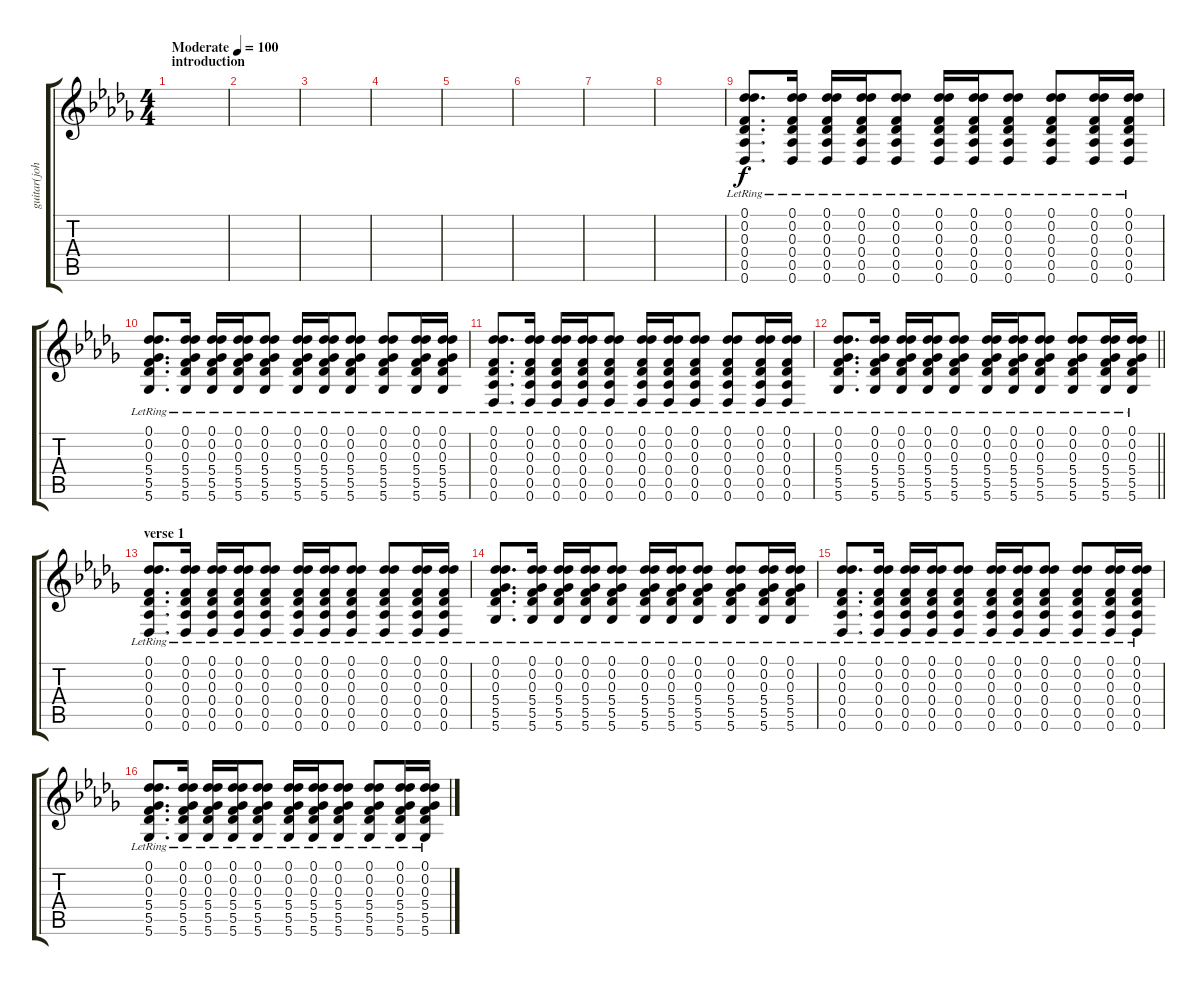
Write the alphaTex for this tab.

\track ("guitar(john rzeznik)" "guitar(joh") {instrument acousticguitarsteel}
\staff {score tabs}
\tuning (Db4 Db4 F3 Db3 Ab2 Db2) {hide}
\ts (4 4)
\section ("" "introduction")
\tempo (100 "Moderate")
\clef g2
\ks db
|
|
|
|
|
|
|
|
(0.1{lr} 0.2{lr} 0.3{lr} 0.4{lr} 0.5{lr} 0.6{lr}).8{d} (0.1{lr} 0.2{lr} 0.3{lr} 0.4{lr} 0.5{lr} 0.6{lr}).16 (0.1{lr} 0.2{lr} 0.3{lr} 0.4{lr} 0.5{lr} 0.6{lr}).16 (0.1{lr} 0.2{lr} 0.3{lr} 0.4{lr} 0.5{lr} 0.6{lr}).16 (0.1{lr} 0.2{lr} 0.3{lr} 0.4{lr} 0.5{lr} 0.6{lr}).8 (0.1{lr} 0.2{lr} 0.3{lr} 0.4{lr} 0.5{lr} 0.6{lr}).16 (0.1{lr} 0.2{lr} 0.3{lr} 0.4{lr} 0.5{lr} 0.6{lr}).16 (0.1{lr} 0.2{lr} 0.3{lr} 0.4{lr} 0.5{lr} 0.6{lr}).8 (0.1{lr} 0.2{lr} 0.3{lr} 0.4{lr} 0.5{lr} 0.6{lr}).8 (0.1{lr} 0.2{lr} 0.3{lr} 0.4{lr} 0.5{lr} 0.6{lr}).16 (0.1{lr} 0.2{lr} 0.3{lr} 0.4{lr} 0.5{lr} 0.6{lr}).16 |
(0.1{lr} 0.2{lr} 0.3{lr} 5.4{lr} 5.5{lr} 5.6{lr}).8{d} (0.1{lr} 0.2{lr} 0.3{lr} 5.4{lr} 5.5{lr} 5.6{lr}).16 (0.1{lr} 0.2{lr} 0.3{lr} 5.4{lr} 5.5{lr} 5.6{lr}).16 (0.1{lr} 0.2{lr} 0.3{lr} 5.4{lr} 5.5{lr} 5.6{lr}).16 (0.1{lr} 0.2{lr} 0.3{lr} 5.4{lr} 5.5{lr} 5.6{lr}).8 (0.1{lr} 0.2{lr} 0.3{lr} 5.4{lr} 5.5{lr} 5.6{lr}).16 (0.1{lr} 0.2{lr} 0.3{lr} 5.4{lr} 5.5{lr} 5.6{lr}).16 (0.1{lr} 0.2{lr} 0.3{lr} 5.4{lr} 5.5{lr} 5.6{lr}).8 (0.1{lr} 0.2{lr} 0.3{lr} 5.4{lr} 5.5{lr} 5.6{lr}).8 (0.1{lr} 0.2{lr} 0.3{lr} 5.4{lr} 5.5{lr} 5.6{lr}).16 (0.1{lr} 0.2{lr} 0.3{lr} 5.4{lr} 5.5{lr} 5.6{lr}).16 |
(0.1{lr} 0.2{lr} 0.3{lr} 0.4{lr} 0.5{lr} 0.6{lr}).8{d} (0.1{lr} 0.2{lr} 0.3{lr} 0.4{lr} 0.5{lr} 0.6{lr}).16 (0.1{lr} 0.2{lr} 0.3{lr} 0.4{lr} 0.5{lr} 0.6{lr}).16 (0.1{lr} 0.2{lr} 0.3{lr} 0.4{lr} 0.5{lr} 0.6{lr}).16 (0.1{lr} 0.2{lr} 0.3{lr} 0.4{lr} 0.5{lr} 0.6{lr}).8 (0.1{lr} 0.2{lr} 0.3{lr} 0.4{lr} 0.5{lr} 0.6{lr}).16 (0.1{lr} 0.2{lr} 0.3{lr} 0.4{lr} 0.5{lr} 0.6{lr}).16 (0.1{lr} 0.2{lr} 0.3{lr} 0.4{lr} 0.5{lr} 0.6{lr}).8 (0.1{lr} 0.2{lr} 0.3{lr} 0.4{lr} 0.5{lr} 0.6{lr}).8 (0.1{lr} 0.2{lr} 0.3{lr} 0.4{lr} 0.5{lr} 0.6{lr}).16 (0.1{lr} 0.2{lr} 0.3{lr} 0.4{lr} 0.5{lr} 0.6{lr}).16 |
\barLineRight lightlight
(0.1{lr} 0.2{lr} 0.3{lr} 5.4{lr} 5.5{lr} 5.6{lr}).8{d} (0.1{lr} 0.2{lr} 0.3{lr} 5.4{lr} 5.5{lr} 5.6{lr}).16 (0.1{lr} 0.2{lr} 0.3{lr} 5.4{lr} 5.5{lr} 5.6{lr}).16 (0.1{lr} 0.2{lr} 0.3{lr} 5.4{lr} 5.5{lr} 5.6{lr}).16 (0.1{lr} 0.2{lr} 0.3{lr} 5.4{lr} 5.5{lr} 5.6{lr}).8 (0.1{lr} 0.2{lr} 0.3{lr} 5.4{lr} 5.5{lr} 5.6{lr}).16 (0.1{lr} 0.2{lr} 0.3{lr} 5.4{lr} 5.5{lr} 5.6{lr}).16 (0.1{lr} 0.2{lr} 0.3{lr} 5.4{lr} 5.5{lr} 5.6{lr}).8 (0.1{lr} 0.2{lr} 0.3{lr} 5.4{lr} 5.5{lr} 5.6{lr}).8 (0.1{lr} 0.2{lr} 0.3{lr} 5.4{lr} 5.5{lr} 5.6{lr}).16 (0.1{lr} 0.2{lr} 0.3{lr} 5.4{lr} 5.5{lr} 5.6{lr}).16 |
\section ("" "verse 1")
(0.1{lr} 0.2{lr} 0.3{lr} 0.4{lr} 0.5{lr} 0.6{lr}).8{d} (0.1{lr} 0.2{lr} 0.3{lr} 0.4{lr} 0.5{lr} 0.6{lr}).16 (0.1{lr} 0.2{lr} 0.3{lr} 0.4{lr} 0.5{lr} 0.6{lr}).16 (0.1{lr} 0.2{lr} 0.3{lr} 0.4{lr} 0.5{lr} 0.6{lr}).16 (0.1{lr} 0.2{lr} 0.3{lr} 0.4{lr} 0.5{lr} 0.6{lr}).8 (0.1{lr} 0.2{lr} 0.3{lr} 0.4{lr} 0.5{lr} 0.6{lr}).16 (0.1{lr} 0.2{lr} 0.3{lr} 0.4{lr} 0.5{lr} 0.6{lr}).16 (0.1{lr} 0.2{lr} 0.3{lr} 0.4{lr} 0.5{lr} 0.6{lr}).8 (0.1{lr} 0.2{lr} 0.3{lr} 0.4{lr} 0.5{lr} 0.6{lr}).8 (0.1{lr} 0.2{lr} 0.3{lr} 0.4{lr} 0.5{lr} 0.6{lr}).16 (0.1{lr} 0.2{lr} 0.3{lr} 0.4{lr} 0.5{lr} 0.6{lr}).16 |
(0.1{lr} 0.2{lr} 0.3{lr} 5.4{lr} 5.5{lr} 5.6{lr}).8{d} (0.1{lr} 0.2{lr} 0.3{lr} 5.4{lr} 5.5{lr} 5.6{lr}).16 (0.1{lr} 0.2{lr} 0.3{lr} 5.4{lr} 5.5{lr} 5.6{lr}).16 (0.1{lr} 0.2{lr} 0.3{lr} 5.4{lr} 5.5{lr} 5.6{lr}).16 (0.1{lr} 0.2{lr} 0.3{lr} 5.4{lr} 5.5{lr} 5.6{lr}).8 (0.1{lr} 0.2{lr} 0.3{lr} 5.4{lr} 5.5{lr} 5.6{lr}).16 (0.1{lr} 0.2{lr} 0.3{lr} 5.4{lr} 5.5{lr} 5.6{lr}).16 (0.1{lr} 0.2{lr} 0.3{lr} 5.4{lr} 5.5{lr} 5.6{lr}).8 (0.1{lr} 0.2{lr} 0.3{lr} 5.4{lr} 5.5{lr} 5.6{lr}).8 (0.1{lr} 0.2{lr} 0.3{lr} 5.4{lr} 5.5{lr} 5.6{lr}).16 (0.1{lr} 0.2{lr} 0.3{lr} 5.4{lr} 5.5{lr} 5.6{lr}).16 |
(0.1{lr} 0.2{lr} 0.3{lr} 0.4{lr} 0.5{lr} 0.6{lr}).8{d} (0.1{lr} 0.2{lr} 0.3{lr} 0.4{lr} 0.5{lr} 0.6{lr}).16 (0.1{lr} 0.2{lr} 0.3{lr} 0.4{lr} 0.5{lr} 0.6{lr}).16 (0.1{lr} 0.2{lr} 0.3{lr} 0.4{lr} 0.5{lr} 0.6{lr}).16 (0.1{lr} 0.2{lr} 0.3{lr} 0.4{lr} 0.5{lr} 0.6{lr}).8 (0.1{lr} 0.2{lr} 0.3{lr} 0.4{lr} 0.5{lr} 0.6{lr}).16 (0.1{lr} 0.2{lr} 0.3{lr} 0.4{lr} 0.5{lr} 0.6{lr}).16 (0.1{lr} 0.2{lr} 0.3{lr} 0.4{lr} 0.5{lr} 0.6{lr}).8 (0.1{lr} 0.2{lr} 0.3{lr} 0.4{lr} 0.5{lr} 0.6{lr}).8 (0.1{lr} 0.2{lr} 0.3{lr} 0.4{lr} 0.5{lr} 0.6{lr}).16 (0.1{lr} 0.2{lr} 0.3{lr} 0.4{lr} 0.5{lr} 0.6{lr}).16 |
(0.1{lr} 0.2{lr} 0.3{lr} 5.4{lr} 5.5{lr} 5.6{lr}).8{d} (0.1{lr} 0.2{lr} 0.3{lr} 5.4{lr} 5.5{lr} 5.6{lr}).16 (0.1{lr} 0.2{lr} 0.3{lr} 5.4{lr} 5.5{lr} 5.6{lr}).16 (0.1{lr} 0.2{lr} 0.3{lr} 5.4{lr} 5.5{lr} 5.6{lr}).16 (0.1{lr} 0.2{lr} 0.3{lr} 5.4{lr} 5.5{lr} 5.6{lr}).8 (0.1{lr} 0.2{lr} 0.3{lr} 5.4{lr} 5.5{lr} 5.6{lr}).16 (0.1{lr} 0.2{lr} 0.3{lr} 5.4{lr} 5.5{lr} 5.6{lr}).16 (0.1{lr} 0.2{lr} 0.3{lr} 5.4{lr} 5.5{lr} 5.6{lr}).8 (0.1{lr} 0.2{lr} 0.3{lr} 5.4{lr} 5.5{lr} 5.6{lr}).8 (0.1{lr} 0.2{lr} 0.3{lr} 5.4{lr} 5.5{lr} 5.6{lr}).16 (0.1{lr} 0.2{lr} 0.3{lr} 5.4{lr} 5.5{lr} 5.6{lr}).16
